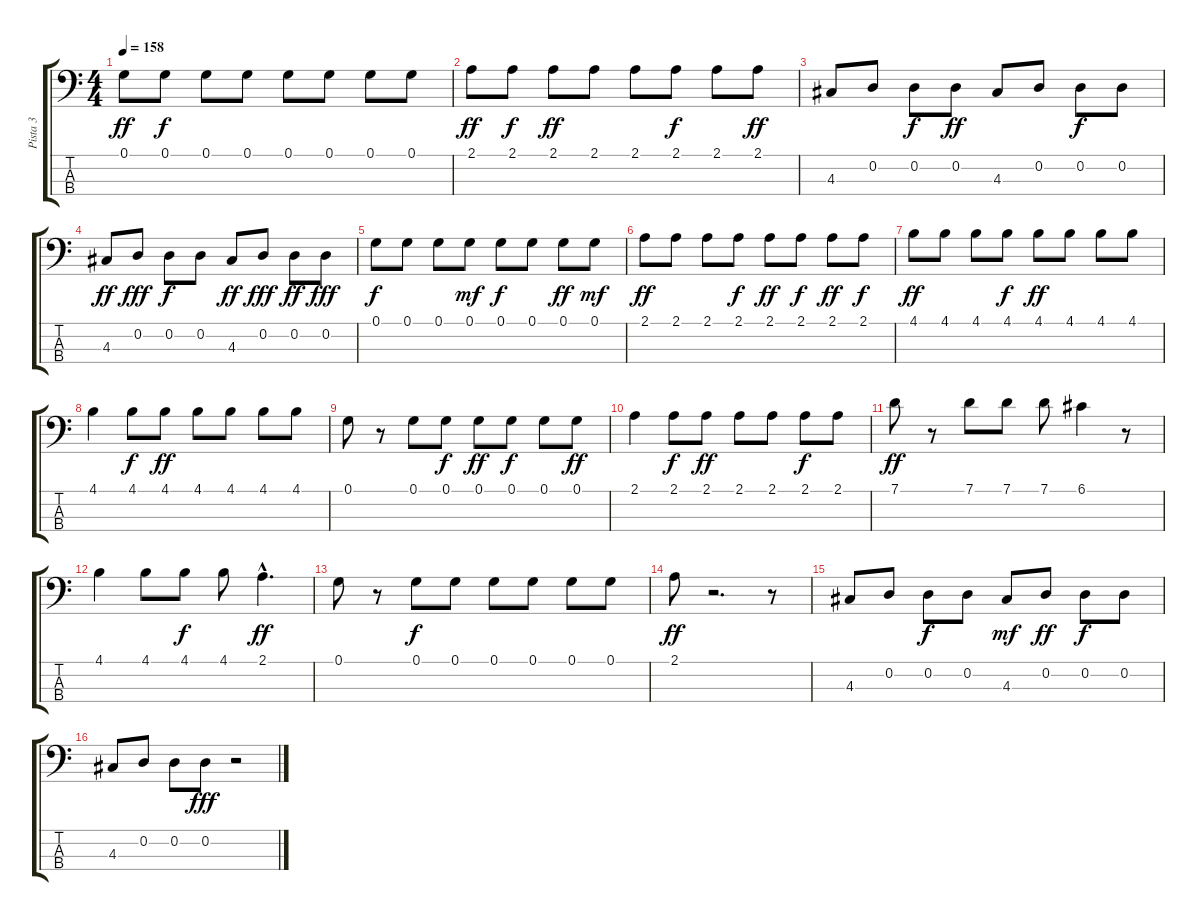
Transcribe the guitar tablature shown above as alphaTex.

\track ("Pista 3" "Pista 3") {instrument electricbassfinger}
\staff {score tabs}
\tuning (G2 D2 A1 E1) {hide}
\ts (4 4)
\tempo 158
\clef f4
\ks c
0.1.8{dy ff} 0.1.8{dy f} 0.1.8 0.1.8 0.1.8 0.1.8 0.1.8 0.1.8 |
2.1.8{dy ff} 2.1.8{dy f} 2.1.8{dy ff} 2.1.8 2.1.8 2.1.8{dy f} 2.1.8 2.1.8{dy ff} |
4.3.8 0.2.8 0.2.8{dy f} 0.2.8{dy ff} 4.3.8 0.2.8 0.2.8{dy f} 0.2.8 |
4.3.8{dy ff} 0.2.8{dy fff} 0.2.8{dy f} 0.2.8 4.3.8{dy ff} 0.2.8{dy fff} 0.2.8{dy ff} 0.2.8{dy fff} |
0.1.8{dy f} 0.1.8 0.1.8 0.1.8{dy mf} 0.1.8{dy f} 0.1.8 0.1.8{dy ff} 0.1.8{dy mf} |
2.1.8{dy ff} 2.1.8 2.1.8 2.1.8{dy f} 2.1.8{dy ff} 2.1.8{dy f} 2.1.8{dy ff} 2.1.8{dy f} |
4.1.8{dy ff} 4.1.8 4.1.8 4.1.8{dy f} 4.1.8{dy ff} 4.1.8 4.1.8 4.1.8 |
4.1.4 4.1.8{dy f} 4.1.8{dy ff} 4.1.8 4.1.8 4.1.8 4.1.8 |
0.1.8 r.8 0.1.8 0.1.8{dy f} 0.1.8{dy ff} 0.1.8{dy f} 0.1.8 0.1.8{dy ff} |
2.1.4 2.1.8{dy f} 2.1.8{dy ff} 2.1.8 2.1.8 2.1.8{dy f} 2.1.8 |
7.1.8{dy ff} r.8 7.1.8 7.1.8 7.1.8 6.1.4 r.8 |
4.1.4 4.1.8 4.1.8{dy f} 4.1.8 2.1{hac}.4{d dy ff} |
0.1.8 r.8 0.1.8{dy f} 0.1.8 0.1.8 0.1.8 0.1.8 0.1.8 |
2.1.8{dy ff} r.2{d} r.8 |
4.3.8 0.2.8 0.2.8{dy f} 0.2.8 4.3.8{dy mf} 0.2.8{dy ff} 0.2.8{dy f} 0.2.8 |
4.3.8 0.2.8 0.2.8 0.2.8{dy fff} r.2
